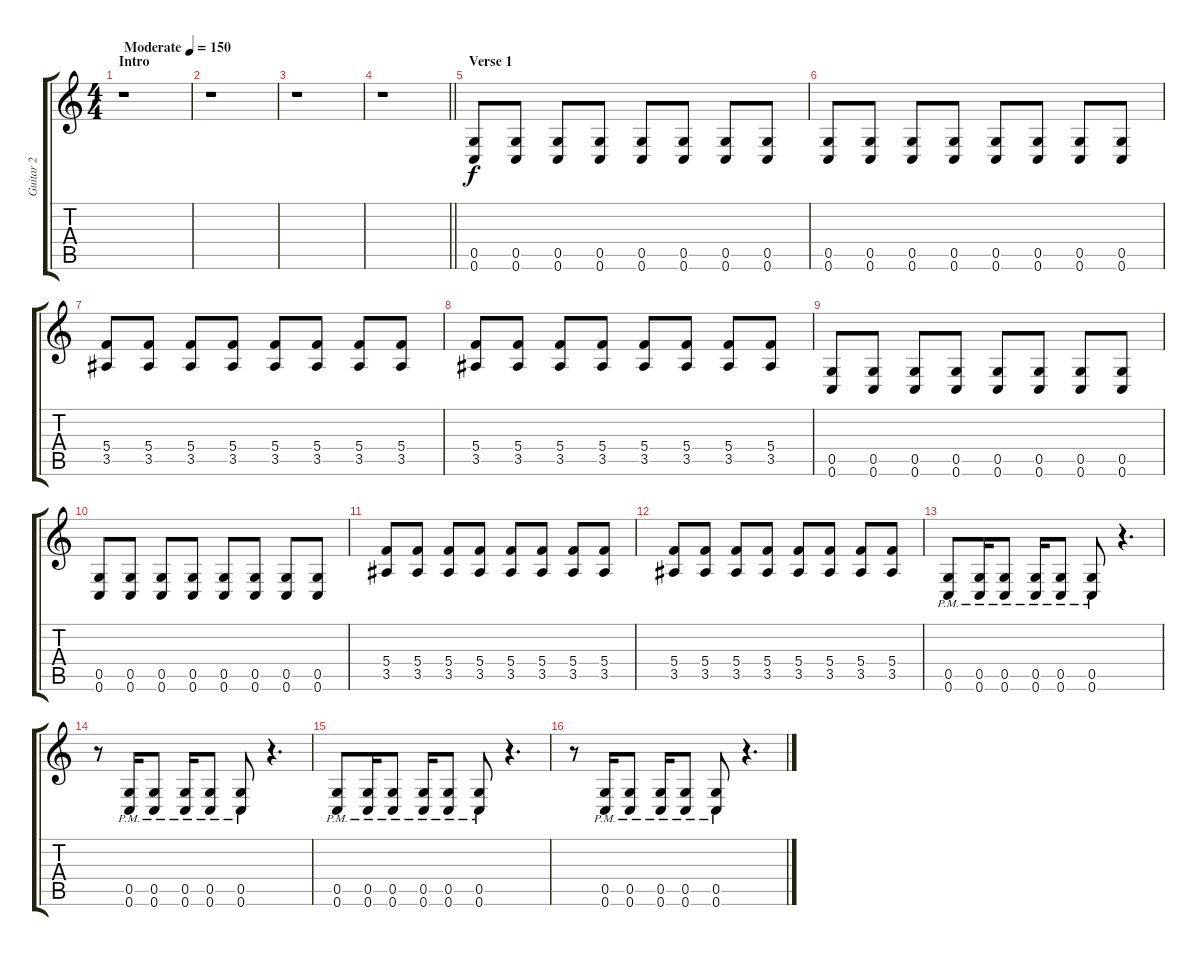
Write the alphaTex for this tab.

\track ("Guitar 2" "Guitar 2") {instrument distortionguitar}
\staff {score tabs}
\tuning (D4 A3 F3 C3 G2 C2) {hide}
\ts (4 4)
\section ("" "Intro")
\tempo (150 "Moderate")
\clef g2
\ks c
r.1{dy f instrument distortionguitar} |
r.1 |
r.1 |
\barLineRight lightlight
r.1 |
\section ("" "Verse 1")
(0.5 0.6).8 (0.5 0.6).8 (0.5 0.6).8 (0.5 0.6).8 (0.5 0.6).8 (0.5 0.6).8 (0.5 0.6).8 (0.5 0.6).8 |
(0.5 0.6).8 (0.5 0.6).8 (0.5 0.6).8 (0.5 0.6).8 (0.5 0.6).8 (0.5 0.6).8 (0.5 0.6).8 (0.5 0.6).8 |
(5.4 3.5).8 (5.4 3.5).8 (5.4 3.5).8 (5.4 3.5).8 (5.4 3.5).8 (5.4 3.5).8 (5.4 3.5).8 (5.4 3.5).8 |
(5.4 3.5).8 (5.4 3.5).8 (5.4 3.5).8 (5.4 3.5).8 (5.4 3.5).8 (5.4 3.5).8 (5.4 3.5).8 (5.4 3.5).8 |
(0.5 0.6).8 (0.5 0.6).8 (0.5 0.6).8 (0.5 0.6).8 (0.5 0.6).8 (0.5 0.6).8 (0.5 0.6).8 (0.5 0.6).8 |
(0.5 0.6).8 (0.5 0.6).8 (0.5 0.6).8 (0.5 0.6).8 (0.5 0.6).8 (0.5 0.6).8 (0.5 0.6).8 (0.5 0.6).8 |
(5.4 3.5).8 (5.4 3.5).8 (5.4 3.5).8 (5.4 3.5).8 (5.4 3.5).8 (5.4 3.5).8 (5.4 3.5).8 (5.4 3.5).8 |
(5.4 3.5).8 (5.4 3.5).8 (5.4 3.5).8 (5.4 3.5).8 (5.4 3.5).8 (5.4 3.5).8 (5.4 3.5).8 (5.4 3.5).8 |
(0.5{pm} 0.6{pm}).8 (0.5{pm} 0.6{pm}).16 (0.5{pm} 0.6{pm}).8 (0.5{pm} 0.6{pm}).16 (0.5{pm} 0.6{pm}).8 (0.5{pm} 0.6{pm}).8 r.4{d} |
r.8 (0.5{pm} 0.6{pm}).16 (0.5{pm} 0.6{pm}).8 (0.5{pm} 0.6{pm}).16 (0.5{pm} 0.6{pm}).8 (0.5{pm} 0.6{pm}).8 r.4{d} |
(0.5{pm} 0.6{pm}).8 (0.5{pm} 0.6{pm}).16 (0.5{pm} 0.6{pm}).8 (0.5{pm} 0.6{pm}).16 (0.5{pm} 0.6{pm}).8 (0.5{pm} 0.6{pm}).8 r.4{d} |
r.8 (0.5{pm} 0.6{pm}).16 (0.5{pm} 0.6{pm}).8 (0.5{pm} 0.6{pm}).16 (0.5{pm} 0.6{pm}).8 (0.5{pm} 0.6{pm}).8 r.4{d}
